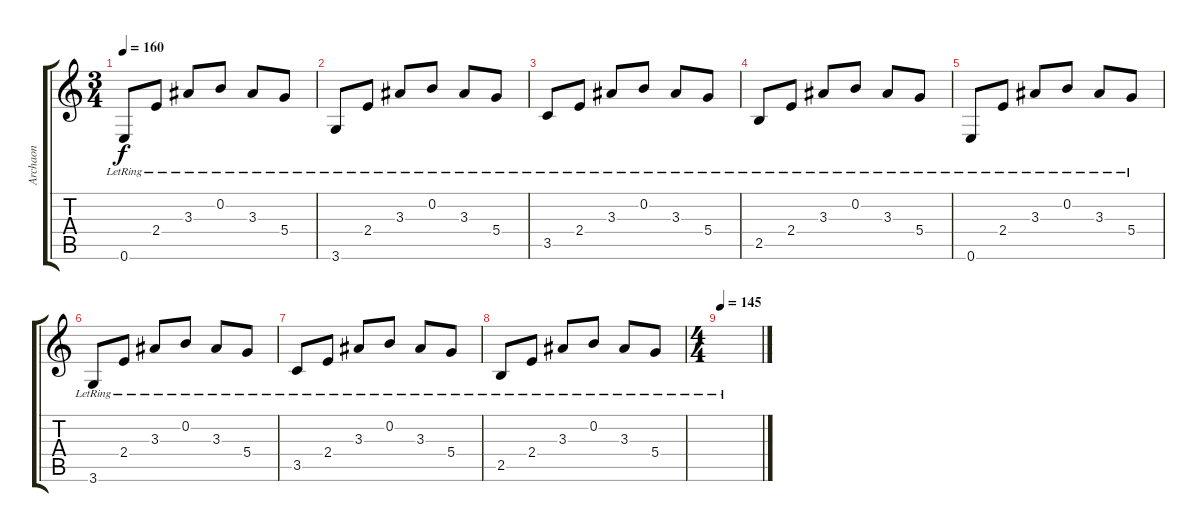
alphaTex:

\track ("Archaon" "Archaon") {instrument acousticguitarsteel}
\staff {score tabs}
\tuning (E4 B3 G3 D3 A2 E2) {hide}
\ts (3 4)
\tempo 160
\clef g2
\ks c
0.6{lr}.8{dy f} 2.4{lr}.8 3.3{lr}.8 0.2{lr}.8 3.3{lr}.8 5.4{lr}.8 |
3.6{lr}.8 2.4{lr}.8 3.3{lr}.8 0.2{lr}.8 3.3{lr}.8 5.4{lr}.8 |
3.5{lr}.8 2.4{lr}.8 3.3{lr}.8 0.2{lr}.8 3.3{lr}.8 5.4{lr}.8 |
2.5{lr}.8 2.4{lr}.8 3.3{lr}.8 0.2{lr}.8 3.3{lr}.8 5.4{lr}.8 |
0.6{lr}.8 2.4{lr}.8 3.3{lr}.8 0.2{lr}.8 3.3{lr}.8 5.4{lr}.8 |
3.6{lr}.8 2.4{lr}.8 3.3{lr}.8 0.2{lr}.8 3.3{lr}.8 5.4{lr}.8 |
3.5{lr}.8 2.4{lr}.8 3.3{lr}.8 0.2{lr}.8 3.3{lr}.8 5.4{lr}.8 |
2.5{lr}.8 2.4{lr}.8 3.3{lr}.8 0.2{lr}.8 3.3{lr}.8 5.4{lr}.8 |
\ts (4 4)
\tempo 145
